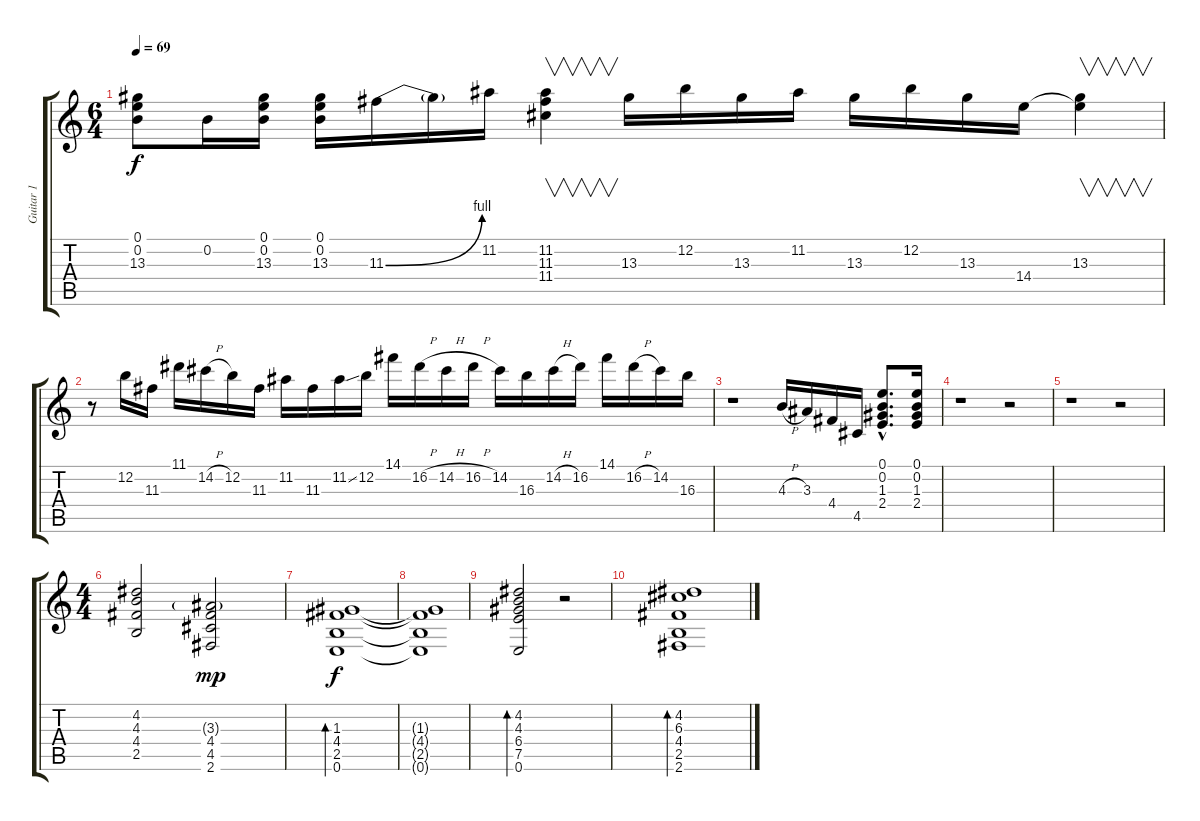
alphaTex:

\track ("Guitar 1" "Guitar 1") {instrument electricguitarclean}
\staff {score tabs}
\tuning (E4 B3 G3 D3 A2 E2) {hide}
\ts (6 4)
\tempo 69
\clef g2
\ks c
(0.1 0.2 13.3).8{dy f} 0.2.16 (0.1 0.2 13.3).16 (0.1 0.2 13.3).16 11.3{be (bend 0 0 60 4)}.16 11.3{t}.16 11.2.16 (11.2 11.3 11.4).4{v} 13.3.16 12.2.16 13.3.16 11.2.16 13.3.16 12.2.16 13.3.16 14.4.16 (13.3 14.4{t}).4{v} |
r.8 12.2.16 11.3.16 11.1.16 14.2{h}.16 12.2.16 11.3.16 11.2.16 11.3.16 11.2{ss}.16 12.2.16 14.1.16 16.2{h}.16 14.2{h}.16 16.2{h}.16 14.2.16 16.3.16 14.2{h}.16 16.2.16 14.1.16 16.2{h}.16 14.2.16 16.3.16 |
r.1 4.3{h}.16 3.3.16 4.4.16 4.5.16 (0.1{hac} 0.2{hac} 1.3{hac} 2.4{hac}).8{d} (0.1 0.2 1.3 2.4).16 |
r.1 r.2 |
r.1 r.2 |
\ts (4 4)
(4.2 4.3 4.4 2.5).2 (3.3{g} 4.4 4.5 2.6).2{dy mp} |
(1.3 4.4 2.5 0.6).1{bd 60 dy f} |
(1.3{t} 4.4{t} 2.5{t} 0.6{t}).1 |
(4.2 4.3 6.4 7.5 0.6).2{bd 60} r.2 |
(4.2 6.3 4.4 2.5 2.6).1{bd 60}
